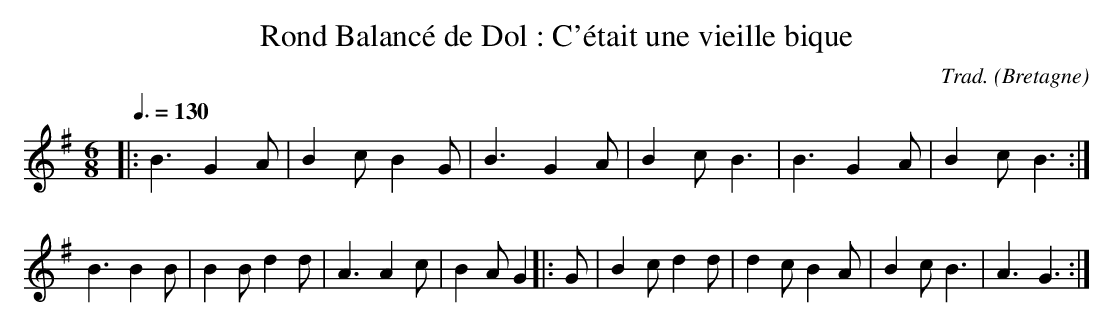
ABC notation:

X:1
T:Rond Balancé de Dol : C'était une vieille bique
C:Trad.
O:Bretagne
M:6/8
L:1/8
Q:3/8=130
K:Gmaj
|: B3 G2A | B2c B2G | B3 G2A | B2c B3 | B3 G2A | B2c B3 :|
B3 B2B | B2B d2d | A3 A2c | B2A G2 |: G | B2c d2d | d2c B2A | B2c B3 | A3 G3 :|
